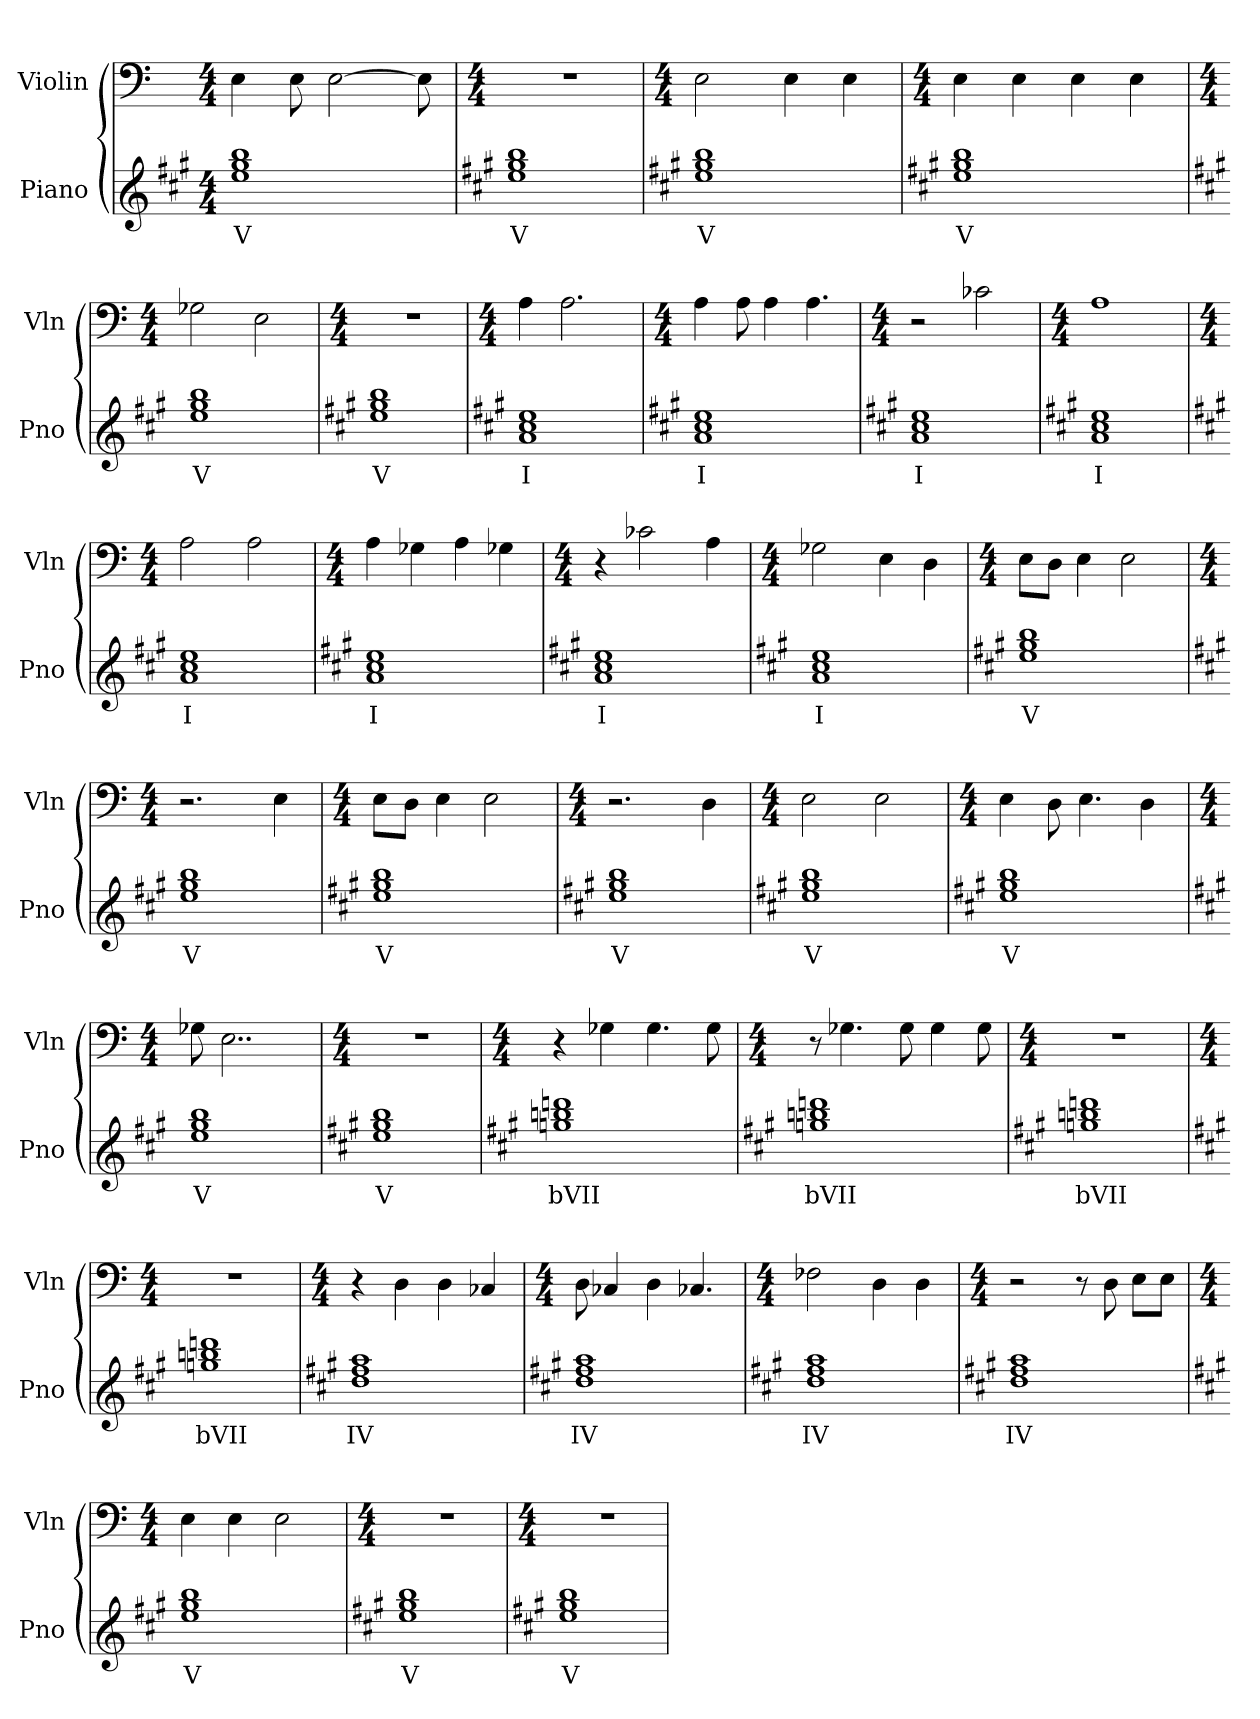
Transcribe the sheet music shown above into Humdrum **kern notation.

**kern	**text	**kern
*part2	*part2	*part1
*staff2	*staff2	*staff1
*I"Piano	*	*I"Violin
*I'Pno	*	*I'Vln
*k[f#c#g#]	*	*
*A:	*	*
*M4/4	*	*M4/4
=	=	=
1ee 1gg# 1bb	V	4E
.	.	8E
.	.	[2E
.	.	8E]
=	=	=
*k[f#c#g#]	*	*
*A:	*	*
*	*	*M4/4
1ee 1gg# 1bb	V	1r
=	=	=
*k[f#c#g#]	*	*
*A:	*	*
*	*	*M4/4
1ee 1gg# 1bb	V	2E
.	.	4E
.	.	4E
=	=	=
*k[f#c#g#]	*	*
*A:	*	*
*	*	*M4/4
1ee 1gg# 1bb	V	4E
.	.	4E
.	.	4E
.	.	4E
=	=	=
*k[f#c#g#]	*	*
*A:	*	*
*	*	*M4/4
1ee 1gg# 1bb	V	2G-X
.	.	2E
=	=	=
*k[f#c#g#]	*	*
*A:	*	*
*	*	*M4/4
1ee 1gg# 1bb	V	1r
=	=	=
*k[f#c#g#]	*	*
*A:	*	*
*	*	*M4/4
1a 1cc# 1ee	I	4A
.	.	2.A
=	=	=
*k[f#c#g#]	*	*
*A:	*	*
*	*	*M4/4
1a 1cc# 1ee	I	4A
.	.	8A
.	.	4A
.	.	4.A
=	=	=
*k[f#c#g#]	*	*
*A:	*	*
*	*	*M4/4
1a 1cc# 1ee	I	2r
.	.	2c-X
=	=	=
*k[f#c#g#]	*	*
*A:	*	*
*	*	*M4/4
1a 1cc# 1ee	I	1A
=	=	=
*k[f#c#g#]	*	*
*A:	*	*
*	*	*M4/4
1a 1cc# 1ee	I	2A
.	.	2A
=	=	=
*k[f#c#g#]	*	*
*A:	*	*
*	*	*M4/4
1a 1cc# 1ee	I	4A
.	.	4G-X
.	.	4A
.	.	4G-X
=	=	=
*k[f#c#g#]	*	*
*A:	*	*
*	*	*M4/4
1a 1cc# 1ee	I	4r
.	.	2c-X
.	.	4A
=	=	=
*k[f#c#g#]	*	*
*A:	*	*
*	*	*M4/4
1a 1cc# 1ee	I	2G-X
.	.	4E
.	.	4D
=	=	=
*k[f#c#g#]	*	*
*A:	*	*
*	*	*M4/4
1ee 1gg# 1bb	V	8EL
.	.	8DJ
.	.	4E
.	.	2E
=	=	=
*k[f#c#g#]	*	*
*A:	*	*
*	*	*M4/4
1ee 1gg# 1bb	V	2.r
.	.	4E
=	=	=
*k[f#c#g#]	*	*
*A:	*	*
*	*	*M4/4
1ee 1gg# 1bb	V	8EL
.	.	8DJ
.	.	4E
.	.	2E
=	=	=
*k[f#c#g#]	*	*
*A:	*	*
*	*	*M4/4
1ee 1gg# 1bb	V	2.r
.	.	4D
=	=	=
*k[f#c#g#]	*	*
*A:	*	*
*	*	*M4/4
1ee 1gg# 1bb	V	2E
.	.	2E
=	=	=
*k[f#c#g#]	*	*
*A:	*	*
*	*	*M4/4
1ee 1gg# 1bb	V	4E
.	.	8D
.	.	4.E
.	.	4D
=	=	=
*k[f#c#g#]	*	*
*A:	*	*
*	*	*M4/4
1ee 1gg# 1bb	V	8G-X
.	.	2..E
=	=	=
*k[f#c#g#]	*	*
*A:	*	*
*	*	*M4/4
1ee 1gg# 1bb	V	1r
=	=	=
*k[f#c#g#]	*	*
*A:	*	*
*	*	*M4/4
1ggn 1bbn 1dddn	bVII	4r
.	.	4G-X
.	.	4.G-
.	.	8G-
=	=	=
*k[f#c#g#]	*	*
*A:	*	*
*	*	*M4/4
1ggn 1bbn 1dddn	bVII	8r
.	.	4.G-X
.	.	8G-
.	.	4G-
.	.	8G-
=	=	=
*k[f#c#g#]	*	*
*A:	*	*
*	*	*M4/4
1ggn 1bbn 1dddn	bVII	1r
=	=	=
*k[f#c#g#]	*	*
*A:	*	*
*	*	*M4/4
1ggn 1bbn 1dddn	bVII	1r
=	=	=
*k[f#c#g#]	*	*
*A:	*	*
*	*	*M4/4
1dd 1ff# 1aa	IV	4r
.	.	4D
.	.	4D
.	.	4C-X
=	=	=
*k[f#c#g#]	*	*
*A:	*	*
*	*	*M4/4
1dd 1ff# 1aa	IV	8D
.	.	4C-X
.	.	4D
.	.	4.C-X
=	=	=
*k[f#c#g#]	*	*
*A:	*	*
*	*	*M4/4
1dd 1ff# 1aa	IV	2F-X
.	.	4D
.	.	4D
=	=	=
*k[f#c#g#]	*	*
*A:	*	*
*	*	*M4/4
1dd 1ff# 1aa	IV	2r
.	.	8r
.	.	8D
.	.	8EL
.	.	8EJ
=	=	=
*k[f#c#g#]	*	*
*A:	*	*
*	*	*M4/4
1ee 1gg# 1bb	V	4E
.	.	4E
.	.	2E
=	=	=
*k[f#c#g#]	*	*
*A:	*	*
*	*	*M4/4
1ee 1gg# 1bb	V	1r
=	=	=
*k[f#c#g#]	*	*
*A:	*	*
*	*	*M4/4
1ee 1gg# 1bb	V	1r
=	=	=
*-	*-	*-
